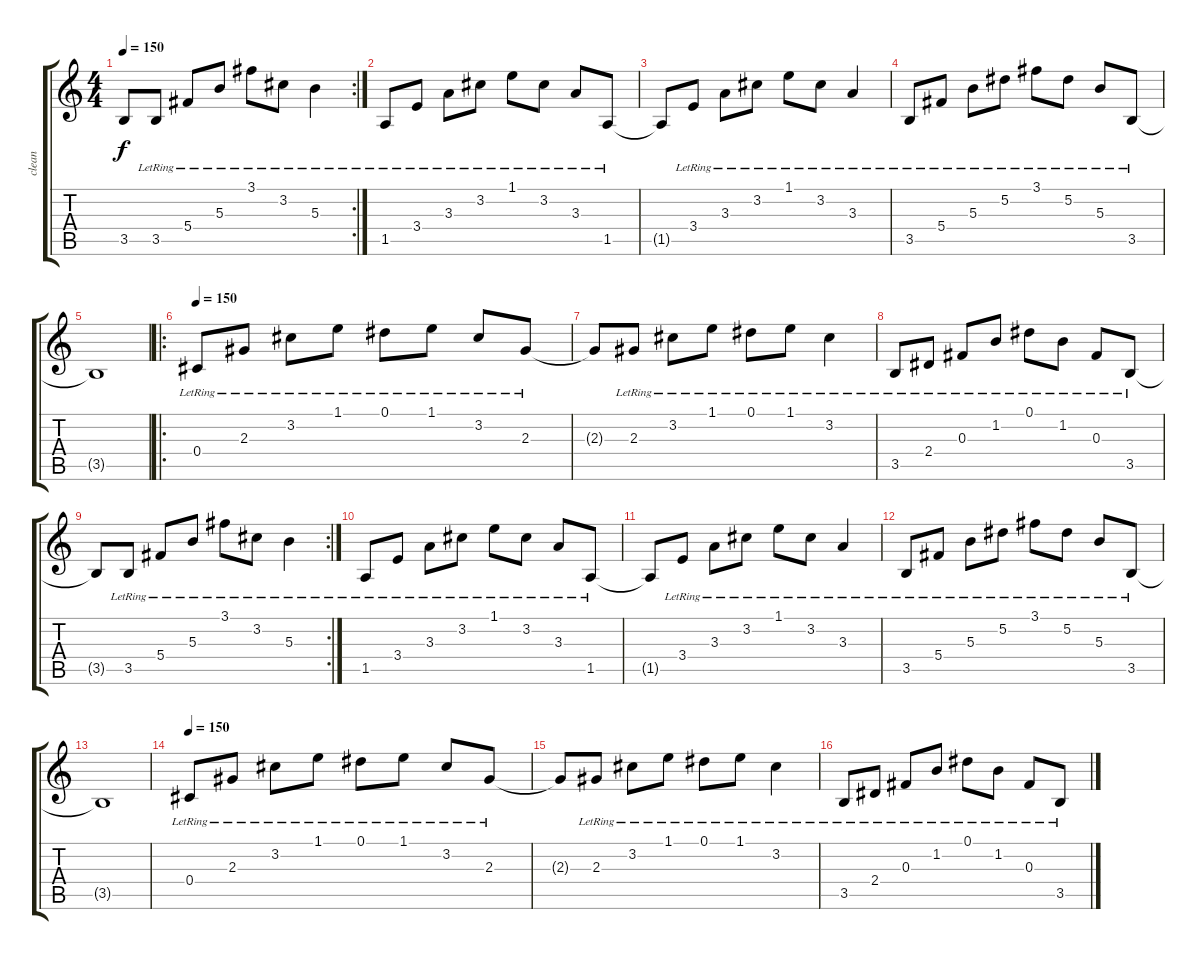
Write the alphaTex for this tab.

\track ("clean" "clean") {instrument acousticguitarsteel}
\staff {score tabs}
\tuning (Eb4 Bb3 Gb3 Db3 Ab2 Eb2) {hide}
\rc 2
\ts (4 4)
\tempo 150
\clef g2
\ks c
3.5{t}.8{dy f} 3.5{lr}.8 5.4{lr}.8 5.3{lr}.8 3.1{lr}.8 3.2{lr}.8 5.3{lr}.4 |
1.5{lr}.8 3.4{lr}.8 3.3{lr}.8 3.2{lr}.8 1.1{lr}.8 3.2{lr}.8 3.3{lr}.8 1.5{lr}.8 |
1.5{t}.8 3.4{lr}.8 3.3{lr}.8 3.2{lr}.8 1.1{lr}.8 3.2{lr}.8 3.3{lr}.4 |
3.5{lr}.8 5.4{lr}.8 5.3{lr}.8 5.2{lr}.8 3.1{lr}.8 5.2{lr}.8 5.3{lr}.8 3.5{lr}.8 |
3.5{t}.1 |
\ro
\tempo 150
0.4{lr}.8 2.3{lr}.8 3.2{lr}.8 1.1{lr}.8 0.1{lr}.8 1.1{lr}.8 3.2{lr}.8 2.3{lr}.8 |
2.3{t}.8 2.3{lr}.8 3.2{lr}.8 1.1{lr}.8 0.1{lr}.8 1.1{lr}.8 3.2{lr}.4 |
3.5{lr}.8 2.4{lr}.8 0.3{lr}.8 1.2{lr}.8 0.1{lr}.8 1.2{lr}.8 0.3{lr}.8 3.5{lr}.8 |
\rc 2
3.5{t}.8 3.5{lr}.8 5.4{lr}.8 5.3{lr}.8 3.1{lr}.8 3.2{lr}.8 5.3{lr}.4 |
1.5{lr}.8 3.4{lr}.8 3.3{lr}.8 3.2{lr}.8 1.1{lr}.8 3.2{lr}.8 3.3{lr}.8 1.5{lr}.8 |
1.5{t}.8 3.4{lr}.8 3.3{lr}.8 3.2{lr}.8 1.1{lr}.8 3.2{lr}.8 3.3{lr}.4 |
3.5{lr}.8 5.4{lr}.8 5.3{lr}.8 5.2{lr}.8 3.1{lr}.8 5.2{lr}.8 5.3{lr}.8 3.5{lr}.8 |
3.5{t}.1 |
\tempo 150
0.4{lr}.8 2.3{lr}.8 3.2{lr}.8 1.1{lr}.8 0.1{lr}.8 1.1{lr}.8 3.2{lr}.8 2.3{lr}.8 |
2.3{t}.8 2.3{lr}.8 3.2{lr}.8 1.1{lr}.8 0.1{lr}.8 1.1{lr}.8 3.2{lr}.4 |
3.5{lr}.8 2.4{lr}.8 0.3{lr}.8 1.2{lr}.8 0.1{lr}.8 1.2{lr}.8 0.3{lr}.8 3.5{lr}.8
